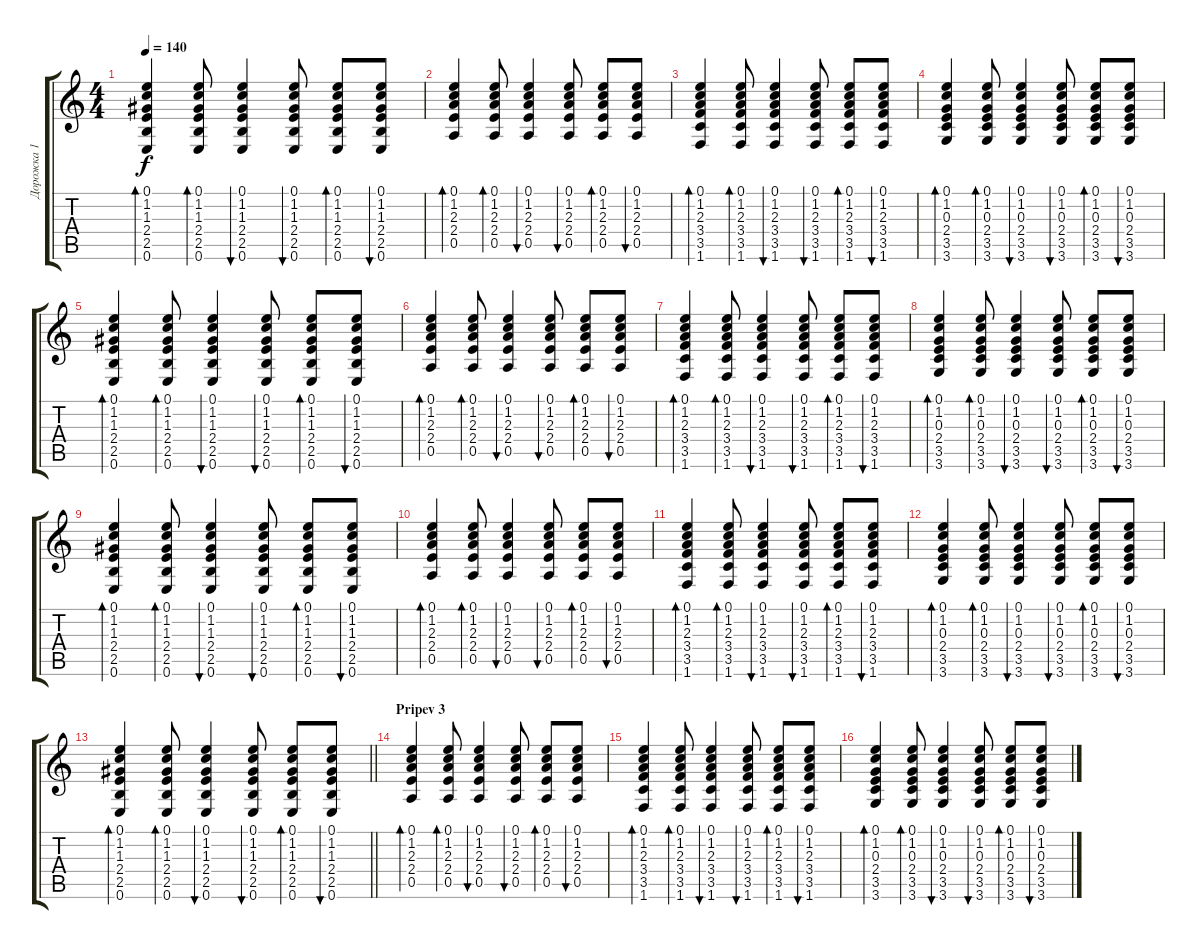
\track ("Дорожка 1" "Дорожка 1") {instrument acousticguitarsteel}
\staff {score tabs}
\tuning (E4 B3 G3 D3 A2 E2) {hide}
\ts (4 4)
\tempo 140
\clef g2
\ks c
(0.1 1.2 1.3 2.4 2.5 0.6).4{bd 60 dy f} (0.1 1.2 1.3 2.4 2.5 0.6).8{bd 60} (0.1 1.2 1.3 2.4 2.5 0.6).4{bu 60} (0.1 1.2 1.3 2.4 2.5 0.6).8{bu 60} (0.1 1.2 1.3 2.4 2.5 0.6).8{bd 60} (0.1 1.2 1.3 2.4 2.5 0.6).8{bu 60} |
(0.1 1.2 2.3 2.4 0.5).4{bd 60} (0.1 1.2 2.3 2.4 0.5).8{bd 60} (0.1 1.2 2.3 2.4 0.5).4{bu 60} (0.1 1.2 2.3 2.4 0.5).8{bu 60} (0.1 1.2 2.3 2.4 0.5).8{bd 60} (0.1 1.2 2.3 2.4 0.5).8{bu 60} |
(0.1 1.2 2.3 3.4 3.5 1.6).4{bd 60} (0.1 1.2 2.3 3.4 3.5 1.6).8{bd 60} (0.1 1.2 2.3 3.4 3.5 1.6).4{bu 60} (0.1 1.2 2.3 3.4 3.5 1.6).8{bu 60} (0.1 1.2 2.3 3.4 3.5 1.6).8{bd 60} (0.1 1.2 2.3 3.4 3.5 1.6).8{bu 60} |
(0.1 1.2 0.3 2.4 3.5 3.6).4{bd 60} (0.1 1.2 0.3 2.4 3.5 3.6).8{bd 60} (0.1 1.2 0.3 2.4 3.5 3.6).4{bu 60} (0.1 1.2 0.3 2.4 3.5 3.6).8{bu 60} (0.1 1.2 0.3 2.4 3.5 3.6).8{bd 60} (0.1 1.2 0.3 2.4 3.5 3.6).8{bu 60} |
(0.1 1.2 1.3 2.4 2.5 0.6).4{bd 60} (0.1 1.2 1.3 2.4 2.5 0.6).8{bd 60} (0.1 1.2 1.3 2.4 2.5 0.6).4{bu 60} (0.1 1.2 1.3 2.4 2.5 0.6).8{bu 60} (0.1 1.2 1.3 2.4 2.5 0.6).8{bd 60} (0.1 1.2 1.3 2.4 2.5 0.6).8{bu 60} |
(0.1 1.2 2.3 2.4 0.5).4{bd 60} (0.1 1.2 2.3 2.4 0.5).8{bd 60} (0.1 1.2 2.3 2.4 0.5).4{bu 60} (0.1 1.2 2.3 2.4 0.5).8{bu 60} (0.1 1.2 2.3 2.4 0.5).8{bd 60} (0.1 1.2 2.3 2.4 0.5).8{bu 60} |
(0.1 1.2 2.3 3.4 3.5 1.6).4{bd 60} (0.1 1.2 2.3 3.4 3.5 1.6).8{bd 60} (0.1 1.2 2.3 3.4 3.5 1.6).4{bu 60} (0.1 1.2 2.3 3.4 3.5 1.6).8{bu 60} (0.1 1.2 2.3 3.4 3.5 1.6).8{bd 60} (0.1 1.2 2.3 3.4 3.5 1.6).8{bu 60} |
(0.1 1.2 0.3 2.4 3.5 3.6).4{bd 60} (0.1 1.2 0.3 2.4 3.5 3.6).8{bd 60} (0.1 1.2 0.3 2.4 3.5 3.6).4{bu 60} (0.1 1.2 0.3 2.4 3.5 3.6).8{bu 60} (0.1 1.2 0.3 2.4 3.5 3.6).8{bd 60} (0.1 1.2 0.3 2.4 3.5 3.6).8{bu 60} |
(0.1 1.2 1.3 2.4 2.5 0.6).4{bd 60} (0.1 1.2 1.3 2.4 2.5 0.6).8{bd 60} (0.1 1.2 1.3 2.4 2.5 0.6).4{bu 60} (0.1 1.2 1.3 2.4 2.5 0.6).8{bu 60} (0.1 1.2 1.3 2.4 2.5 0.6).8{bd 60} (0.1 1.2 1.3 2.4 2.5 0.6).8{bu 60} |
(0.1 1.2 2.3 2.4 0.5).4{bd 60} (0.1 1.2 2.3 2.4 0.5).8{bd 60} (0.1 1.2 2.3 2.4 0.5).4{bu 60} (0.1 1.2 2.3 2.4 0.5).8{bu 60} (0.1 1.2 2.3 2.4 0.5).8{bd 60} (0.1 1.2 2.3 2.4 0.5).8{bu 60} |
(0.1 1.2 2.3 3.4 3.5 1.6).4{bd 60} (0.1 1.2 2.3 3.4 3.5 1.6).8{bd 60} (0.1 1.2 2.3 3.4 3.5 1.6).4{bu 60} (0.1 1.2 2.3 3.4 3.5 1.6).8{bu 60} (0.1 1.2 2.3 3.4 3.5 1.6).8{bd 60} (0.1 1.2 2.3 3.4 3.5 1.6).8{bu 60} |
(0.1 1.2 0.3 2.4 3.5 3.6).4{bd 60} (0.1 1.2 0.3 2.4 3.5 3.6).8{bd 60} (0.1 1.2 0.3 2.4 3.5 3.6).4{bu 60} (0.1 1.2 0.3 2.4 3.5 3.6).8{bu 60} (0.1 1.2 0.3 2.4 3.5 3.6).8{bd 60} (0.1 1.2 0.3 2.4 3.5 3.6).8{bu 60} |
\barLineRight lightlight
(0.1 1.2 1.3 2.4 2.5 0.6).4{bd 60} (0.1 1.2 1.3 2.4 2.5 0.6).8{bd 60} (0.1 1.2 1.3 2.4 2.5 0.6).4{bu 60} (0.1 1.2 1.3 2.4 2.5 0.6).8{bu 60} (0.1 1.2 1.3 2.4 2.5 0.6).8{bd 60} (0.1 1.2 1.3 2.4 2.5 0.6).8{bu 60} |
\section ("" "Pripev 3")
(0.1 1.2 2.3 2.4 0.5).4{bd 60} (0.1 1.2 2.3 2.4 0.5).8{bd 60} (0.1 1.2 2.3 2.4 0.5).4{bu 60} (0.1 1.2 2.3 2.4 0.5).8{bu 60} (0.1 1.2 2.3 2.4 0.5).8{bd 60} (0.1 1.2 2.3 2.4 0.5).8{bu 60} |
(0.1 1.2 2.3 3.4 3.5 1.6).4{bd 60} (0.1 1.2 2.3 3.4 3.5 1.6).8{bd 60} (0.1 1.2 2.3 3.4 3.5 1.6).4{bu 60} (0.1 1.2 2.3 3.4 3.5 1.6).8{bu 60} (0.1 1.2 2.3 3.4 3.5 1.6).8{bd 60} (0.1 1.2 2.3 3.4 3.5 1.6).8{bu 60} |
(0.1 1.2 0.3 2.4 3.5 3.6).4{bd 60} (0.1 1.2 0.3 2.4 3.5 3.6).8{bd 60} (0.1 1.2 0.3 2.4 3.5 3.6).4{bu 60} (0.1 1.2 0.3 2.4 3.5 3.6).8{bu 60} (0.1 1.2 0.3 2.4 3.5 3.6).8{bd 60} (0.1 1.2 0.3 2.4 3.5 3.6).8{bu 60}
